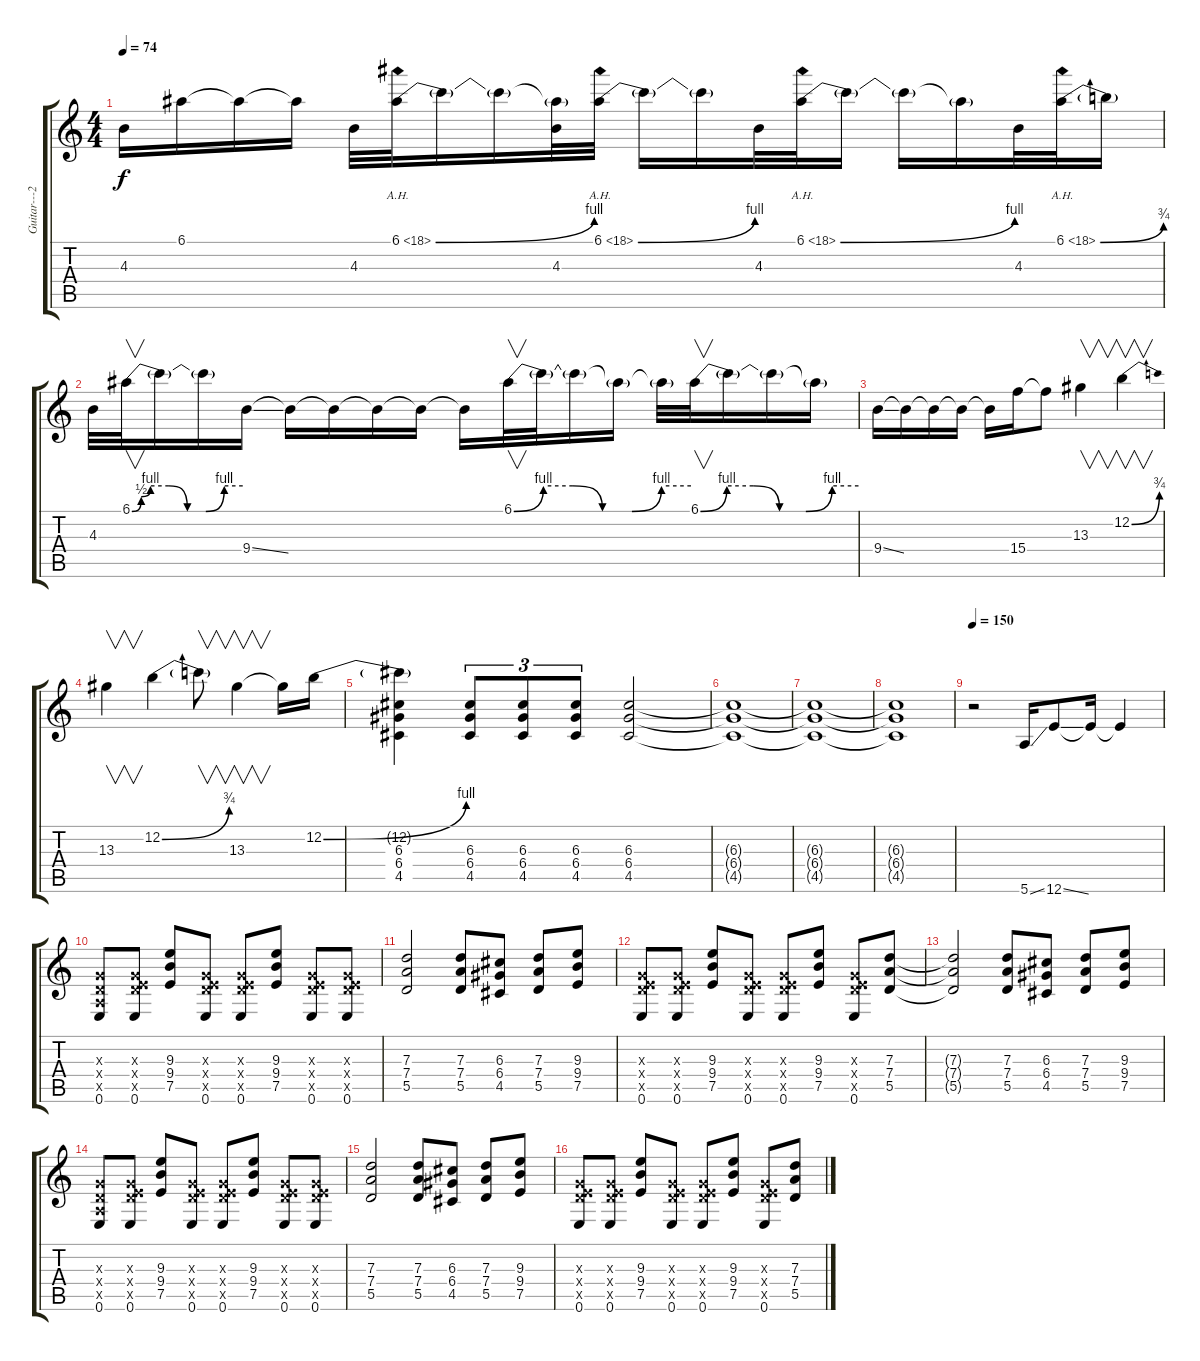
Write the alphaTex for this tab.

\track ("Guitar---2" "Guitar---2") {instrument distortionguitar}
\staff {score tabs}
\tuning (E4 B3 G3 D3 A2 E2) {hide}
\ts (4 4)
\tempo 74
\clef g2
\ks c
4.3.16{dy f} 6.1.16 6.1{t}.16 6.1{t}.16 4.3.32 6.1{be (bend 0 0 60 4) ah 12}.32 6.1{t}.16 6.1{t}.16 (6.1{t} 4.3).32 6.1{be (bend 0 0 60 4) ah 12}.32 6.1{t}.16 6.1{t}.16 4.3.32 6.1{be (bend 0 0 60 4) ah 12}.32 6.1{t}.16 6.1{t}.16 6.1{t}.16 4.3.32 6.1{be (bend 0 0 60 3) ah 12}.32 6.1{t}.16 |
4.3.32 6.1{be (custom 0 0 5 2 10 4 20 4 30 0 40 0 50 4 60 4)}.32{v} 6.1{t}.16 6.1{t}.16 9.4{ss}.16 9.4{t}.16 9.4{t}.16 9.4{t}.16 9.4{t}.16 9.4{t}.16 6.1{be (custom 0 0 10 4 20 4 30 0 40 0 50 4 60 4)}.32{v} 6.1{t}.32 6.1{t}.16 6.1{t}.16 6.1{t}.32 6.1{be (custom 0 0 10 4 20 4 30 0 40 0 50 4 60 4)}.32{v} 6.1{t}.16 6.1{t}.16 6.1{t}.16 |
9.4{ss}.16 9.4{t}.16 9.4{t}.16 9.4{t}.16 9.4{t}.16 15.4.16 15.4{t}.8 13.3.4{v} 12.2{be (bend 0 0 60 3)}.4{v} |
13.3.4{v} 12.2{be (bend 0 0 60 3)}.4 12.2{t}.8{v} 13.3.4{v} 13.3{t}.16 12.2{be (bend 0 0 60 4)}.16 |
(12.2{t} 6.3 6.4 4.5).4 (6.3 6.4 4.5).8{tu (3 2)} (6.3 6.4 4.5).8{tu (3 2)} (6.3 6.4 4.5).8{tu (3 2)} (6.3 6.4 4.5).2 |
(6.3{t} 6.4{t} 4.5{t}).1 |
(6.3{t} 6.4{t} 4.5{t}).1 |
(6.3{t} 6.4{t} 4.5{t}).1 |
\tempo 150
r.2 5.6{ss}.16{instrument overdrivenguitar} 12.6{ss}.8 12.6{t}.16 12.6{t}.4 |
(0.3{x} 0.4{x} 0.5{x} 0.6).8 (0.3{x} 0.4{x} 7.5{x} 0.6).8 (9.3 9.4 7.5).8 (0.3{x} 0.4{x} 7.5{x} 0.6).8 (0.3{x} 0.4{x} 7.5{x} 0.6).8 (9.3 9.4 7.5).8 (0.3{x} 0.4{x} 7.5{x} 0.6).8 (0.3{x} 0.4{x} 7.5{x} 0.6).8 |
\section ("" "")
(7.3 7.4 5.5).2 (7.3 7.4 5.5).8 (6.3 6.4 4.5).8 (7.3 7.4 5.5).8 (9.3 9.4 7.5).8 |
(0.3{x} 0.4{x} 7.5{x} 0.6).8 (0.3{x} 0.4{x} 7.5{x} 0.6).8 (9.3 9.4 7.5).8 (0.3{x} 0.4{x} 7.5{x} 0.6).8 (0.3{x} 0.4{x} 7.5{x} 0.6).8 (9.3 9.4 7.5).8 (0.3{x} 0.4{x} 7.5{x} 0.6).8 (7.3 7.4 5.5).8 |
(7.3{t} 7.4{t} 5.5{t}).2 (7.3 7.4 5.5).8 (6.3 6.4 4.5).8 (7.3 7.4 5.5).8 (9.3 9.4 7.5).8 |
(0.3{x} 0.4{x} 0.5{x} 0.6).8 (0.3{x} 0.4{x} 7.5{x} 0.6).8 (9.3 9.4 7.5).8 (0.3{x} 0.4{x} 7.5{x} 0.6).8 (0.3{x} 0.4{x} 7.5{x} 0.6).8 (9.3 9.4 7.5).8 (0.3{x} 0.4{x} 7.5{x} 0.6).8 (0.3{x} 0.4{x} 7.5{x} 0.6).8 |
(7.3 7.4 5.5).2 (7.3 7.4 5.5).8 (6.3 6.4 4.5).8 (7.3 7.4 5.5).8 (9.3 9.4 7.5).8 |
(0.3{x} 0.4{x} 7.5{x} 0.6).8 (0.3{x} 0.4{x} 7.5{x} 0.6).8 (9.3 9.4 7.5).8 (0.3{x} 0.4{x} 7.5{x} 0.6).8 (0.3{x} 0.4{x} 7.5{x} 0.6).8 (9.3 9.4 7.5).8 (0.3{x} 0.4{x} 7.5{x} 0.6).8 (7.3 7.4 5.5).8
